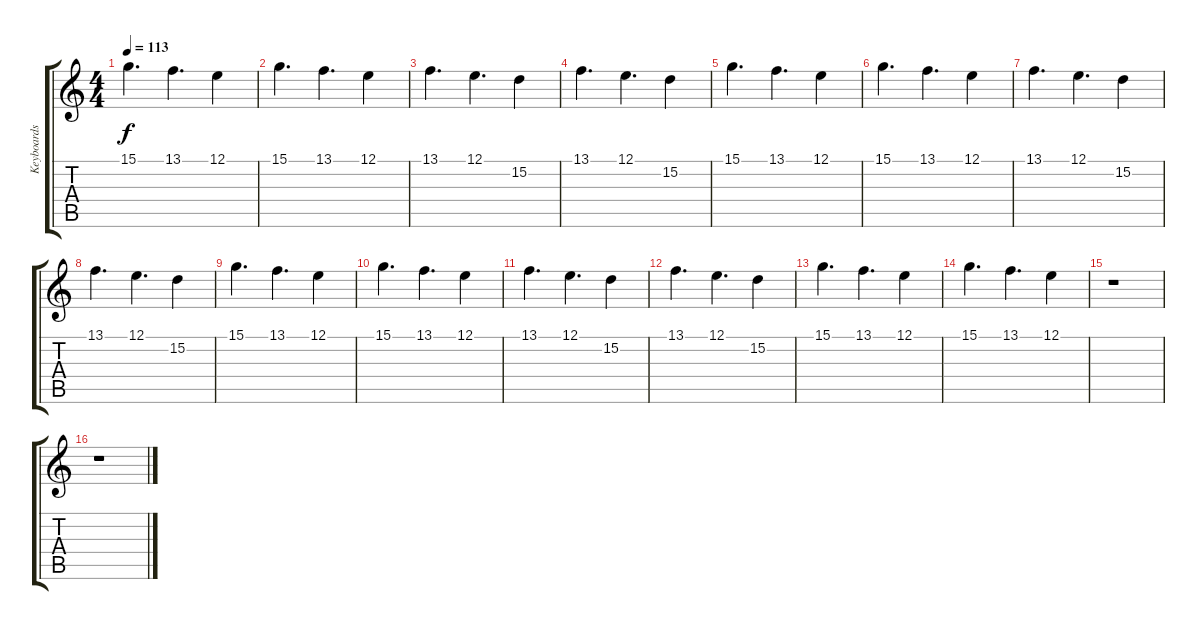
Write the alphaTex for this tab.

\track ("Keyboards 2" "Keyboards ") {instrument lead1square}
\staff {score tabs}
\tuning (E4 B3 G3 D3 A2 E2) {hide}
\ts (4 4)
\tempo 113
\clef g2
\ks c
15.1.4{d dy f} 13.1.4{d} 12.1.4 |
15.1.4{d} 13.1.4{d} 12.1.4 |
13.1.4{d} 12.1.4{d} 15.2.4 |
13.1.4{d} 12.1.4{d} 15.2.4 |
15.1.4{d} 13.1.4{d} 12.1.4 |
15.1.4{d} 13.1.4{d} 12.1.4 |
13.1.4{d} 12.1.4{d} 15.2.4 |
13.1.4{d} 12.1.4{d} 15.2.4 |
15.1.4{d} 13.1.4{d} 12.1.4 |
15.1.4{d} 13.1.4{d} 12.1.4 |
13.1.4{d} 12.1.4{d} 15.2.4 |
13.1.4{d} 12.1.4{d} 15.2.4 |
15.1.4{d} 13.1.4{d} 12.1.4 |
15.1.4{d} 13.1.4{d} 12.1.4 |
r.1 |
r.1
